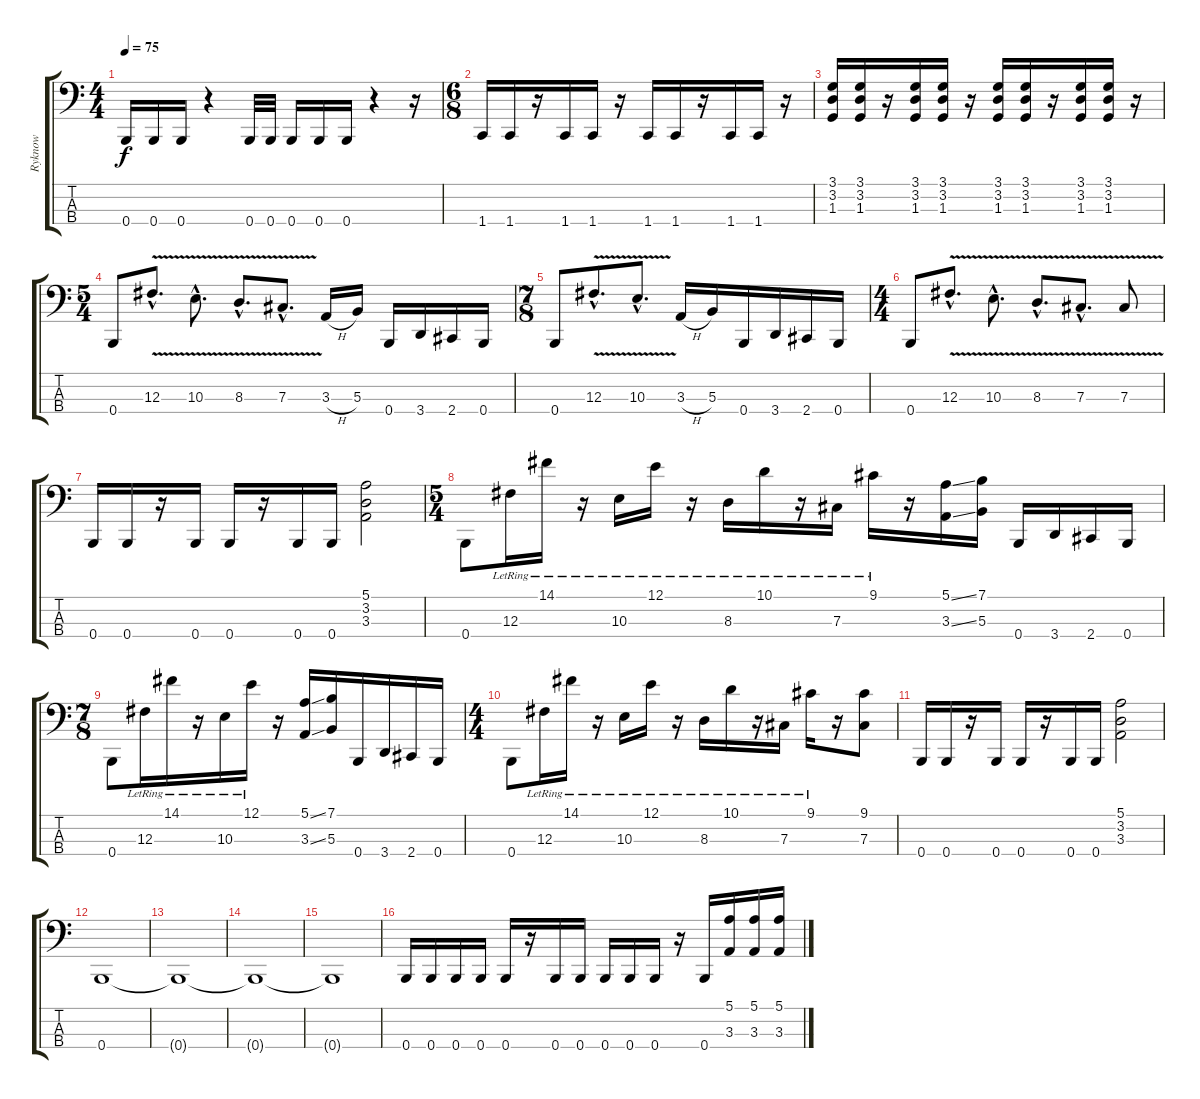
\track ("Ryknow" "Ryknow") {instrument electricbassfinger}
\staff {score tabs}
\tuning (E2 B1 Gb1 B0) {hide}
\ts (4 4)
\tempo 75
\clef f4
\ks c
0.4.16{dy f instrument electricbassfinger} 0.4.16 0.4.16 r.4 0.4.32 0.4.32 0.4.16 0.4.16 0.4.16 r.4 r.16 |
\ts (6 8)
1.4.16 1.4.16 r.16 1.4.16 1.4.16 r.16 1.4.16 1.4.16 r.16 1.4.16 1.4.16 r.16 |
(3.1 3.2 1.3).16 (3.1 3.2 1.3).16 r.16 (3.1 3.2 1.3).16 (3.1 3.2 1.3).16 r.16 (3.1 3.2 1.3).16 (3.1 3.2 1.3).16 r.16 (3.1 3.2 1.3).16 (3.1 3.2 1.3).16 r.16 |
\ts (5 4)
0.4.8 12.3{v hac}.8{d} 10.3{v hac}.8{d} 8.3{v hac}.8{d} 7.3{v hac}.8{d} 3.3{h}.16 5.3.16 0.4.16 3.4.16 2.4.16 0.4.16 |
\ts (7 8)
0.4.8 12.3{v hac}.8{d} 10.3{v hac}.8{d} 3.3{h}.16 5.3.16 0.4.16 3.4.16 2.4.16 0.4.16 |
\ts (4 4)
0.4.8 12.3{v hac}.8{d} 10.3{v hac}.8{d} 8.3{v hac}.8{d} 7.3{v hac}.8{d} 7.3{v}.8 |
0.4.16 0.4.16 r.16 0.4.16 0.4.16 r.16 0.4.16 0.4.16 (5.1 3.2 3.3).2 |
\ts (5 4)
0.4.8 12.3{lr}.16 14.1{lr}.16 r.16 10.3{lr}.16 12.1{lr}.16 r.16 8.3{lr}.16 10.1{lr}.16 r.16 7.3{lr}.16 9.1{lr}.16 r.16 (5.1{ss} 3.3{ss}).16 (7.1 5.3).16 0.4.16 3.4.16 2.4.16 0.4.16 |
\ts (7 8)
0.4.8 12.3{lr}.16 14.1{lr}.16 r.16 10.3{lr}.16 12.1{lr}.16 r.16 (5.1{ss} 3.3{ss}).16 (7.1 5.3).16 0.4.16 3.4.16 2.4.16 0.4.16 |
\ts (4 4)
0.4.8 12.3{lr}.16 14.1{lr}.16 r.16 10.3{lr}.16 12.1{lr}.16 r.16 8.3{lr}.16 10.1{lr}.16 r.16 7.3{lr}.16 9.1{lr}.16 r.16 (9.1 7.3).8 |
0.4.16 0.4.16 r.16 0.4.16 0.4.16 r.16 0.4.16 0.4.16 (5.1 3.2 3.3).2 |
0.4.1 |
0.4{t}.1 |
0.4{t}.1 |
0.4{t}.1 |
0.4.16 0.4.16 0.4.16 0.4.16 0.4.16 r.16 0.4.16 0.4.16 0.4.16 0.4.16 0.4.16 r.16 0.4.16 (5.1 3.3).16 (5.1 3.3).16 (5.1 3.3).16
